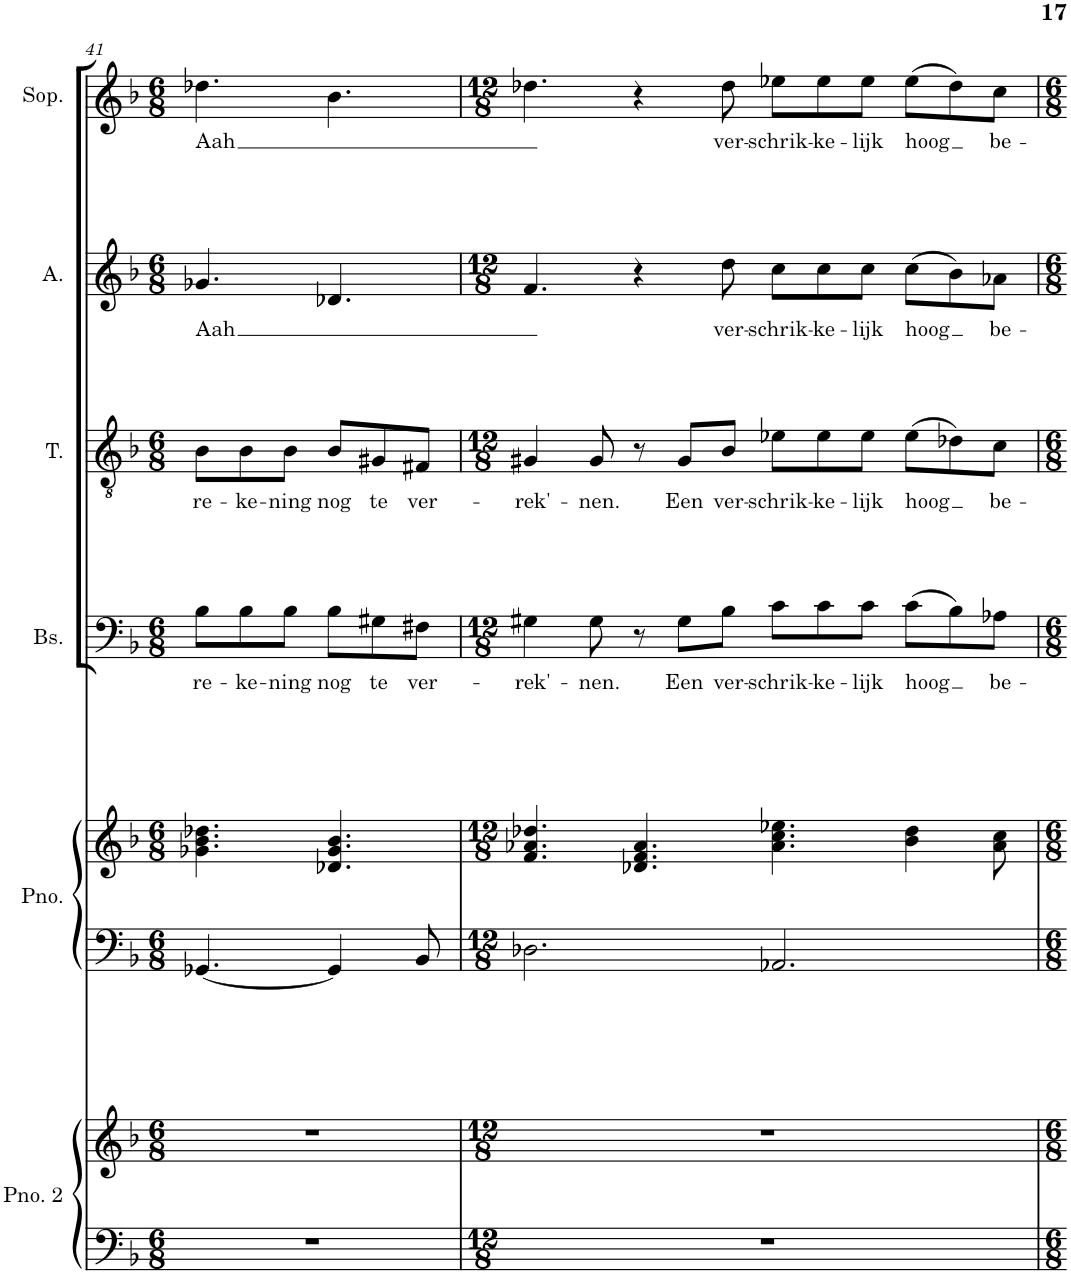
**kern	**kern	**kern	**kern	**kern	**text	**kern	**text	**kern	**text	**kern	**text
*part6	*part6	*part5	*part5	*part4	*part4	*part3	*part3	*part2	*part2	*part1	*part1
*staff8	*staff7	*staff6	*staff5	*staff4	*staff4	*staff3	*staff3	*staff2	*staff2	*staff1	*staff1
*I"Piano 2	*	*I"Piano	*	*I"Bas	*	*I"Tenor	*	*I"Alt	*	*I"Sopraan	*
*I'Pno. 2	*	*I'Pno.	*	*I'Bs.	*	*I'T.	*	*I'A.	*	*I'Sop.	*
!!LO:PB:g=z
*clefF4	*clefG2	*clefF4	*clefG2	*clefF4	*	*clefGv2	*	*clefG2	*	*clefG2	*
*k[b-]	*k[b-]	*k[b-]	*k[b-]	*k[b-]	*	*k[b-]	*	*k[b-]	*	*k[b-]	*
*M6/8	*M6/8	*M6/8	*M6/8	*M6/8	*	*M6/8	*	*M6/8	*	*M6/8	*
=41	=41	=41	=41	=41	=41	=41	=41	=41	=41	=41	=41
!	!	!	!	!	!LO:LY:b	!	!LO:LY:b	!	!LO:LY:b	!	!LO:LY:b
2.r	2.r	[4.GG-X/	4.g-X\ 4.b-\ 4.dd-X\	8B-\L	re-	8B-\L	re-	4.g-X/	Aah	4.dd-X\	Aah
!	!	!	!	!	!LO:LY:b	!	!LO:LY:b	!	!	!	!
.	.	.	.	8B-\	-ke-	8B-\	-ke-	.	.	.	.
!	!	!	!	!	!LO:LY:b	!	!LO:LY:b	!	!	!	!
.	.	.	.	8B-\J	-ning	8B-\J	-ning	.	.	.	.
!	!	!	!	!	!LO:LY:b	!	!LO:LY:b	!	!	!	!
.	.	4GG-/]	4.d-X/ 4.g-/ 4.b-/	8B-\L	nog	8B-/L	nog	4.d-X/	.	4.b-\	.
!	!	!	!	!	!LO:LY:b	!	!LO:LY:b	!	!	!	!
.	.	.	.	8G#X\	te	8G#X/	te	.	.	.	.
!	!	!	!	!	!LO:LY:b	!	!LO:LY:b	!	!	!	!
.	.	8BB-/	.	8F#X\J	ver-	8F#X/J	ver-	.	.	.	.
=42	=42	=42	=42	=42	=42	=42	=42	=42	=42	=42	=42
*M12/8	*M12/8	*M12/8	*M12/8	*M12/8	*	*M12/8	*	*M12/8	*	*M12/8	*
!	!	!	!	!	!LO:LY:b	!	!LO:LY:b	!	!	!	!
1.r	1.r	2.D-X\	4.f/ 4.a-X/ 4.dd-X/	4G#X\	-rek'-	4G#X/	-rek'-	4.f/	.	4.dd-X\	.
!	!	!	!	!	!LO:LY:b	!	!LO:LY:b	!	!	!	!
.	.	.	.	8G#\	-nen.	8G#/	-nen.	.	.	.	.
.	.	.	4.d-X/ 4.f/ 4.a-/	8r	.	8r	.	4r	.	4r	.
!	!	!	!	!	!LO:LY:b	!	!LO:LY:b	!	!	!	!
.	.	.	.	8G#\L	Een	8G#/L	Een	.	.	.	.
!	!	!	!	!	!LO:LY:b	!	!LO:LY:b	!	!LO:LY:b	!	!LO:LY:b
.	.	.	.	8B-\J	ver-	8B-/J	ver-	8dd\	ver-	8dd-\	ver-
!	!	!	!	!	!LO:LY:b	!	!LO:LY:b	!	!LO:LY:b	!	!LO:LY:b
.	.	2.AA-X/	4.a-\ 4.cc\ 4.ee-X\	8c\L	-schrik-	8e-X\L	-schrik-	8cc\L	-schrik-	8ee-X\L	-schrik-
!	!	!	!	!	!LO:LY:b	!	!LO:LY:b	!	!LO:LY:b	!	!LO:LY:b
.	.	.	.	8c\	-ke-	8e-\	-ke-	8cc\	-ke-	8ee-\	-ke-
!	!	!	!	!	!LO:LY:b	!	!LO:LY:b	!	!LO:LY:b	!	!LO:LY:b
.	.	.	.	8c\J	-lijk	8e-\J	-lijk	8cc\J	-lijk	8ee-\J	-lijk
!	!	!	!	!	!LO:LY:b	!	!LO:LY:b	!	!LO:LY:b	!	!LO:LY:b
.	.	.	4b-\ 4dd-\	(8c\L	hoog	(8e-\L	hoog	(8cc\L	hoog	(8ee-\L	hoog
.	.	.	.	8B-\)	.	8d-X\)	.	8b-\)	.	8dd-\)	.
!	!	!	!	!	!LO:LY:b	!	!LO:LY:b	!	!LO:LY:b	!	!LO:LY:b
.	.	.	8a-\ 8cc\	8A-X\J	be-	8c\J	be-	8a-X\J	be-	8cc\J	be-
=	=	=	=	=	=	=	=	=	=	=	=
*-	*-	*-	*-	*-	*-	*-	*-	*-	*-	*-	*-
